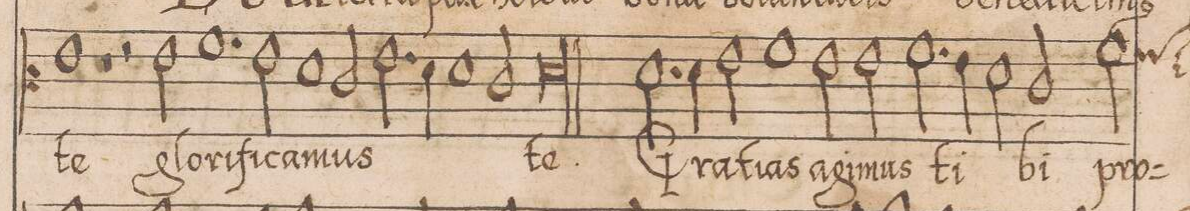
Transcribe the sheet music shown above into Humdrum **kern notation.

**kern	**text
*I"CANTVS	*
*clefC3	*
*k[]	*
*met(c|)	*
*M2/1	*
1e	te
1r	.
=13-	=13-
2r	.
2e\	glo-
1.f	-ri-
=14-	=14-
2e\	-fi-
1d	-ca-
=15-	=15-
2c/	-mus
2.e\	.
4d/	te
1d	.
=16-	=16-
2c/	.
*custos:d	*
1dl	.
=17||-	=17||-
2.d\	Gra-
4d\	-ti-
2e\	-as
1f	a-
=18-	=18-
2e\	-gi-
2e\	-mus
2.f\	ti-
=19-	=19-
4e\	-bi
2d\	.
2c/	prop-
2f\	-pt(e)r
=20-	=20-
*-	*-
